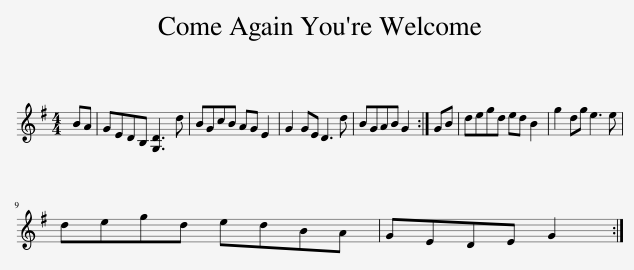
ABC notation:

X:1
L:1/8
M:4/4
I:linebreak $
K:G
V:1 treble
V:1
 BA | GEDB, [G,D]3 d | BGcB AG E2 | G2 GE D3 d | BGAB G2 :| %5
 GB | degd ed B2 | g2 dg e3 e |$ degd edBA | GEDE G2 :| %10
